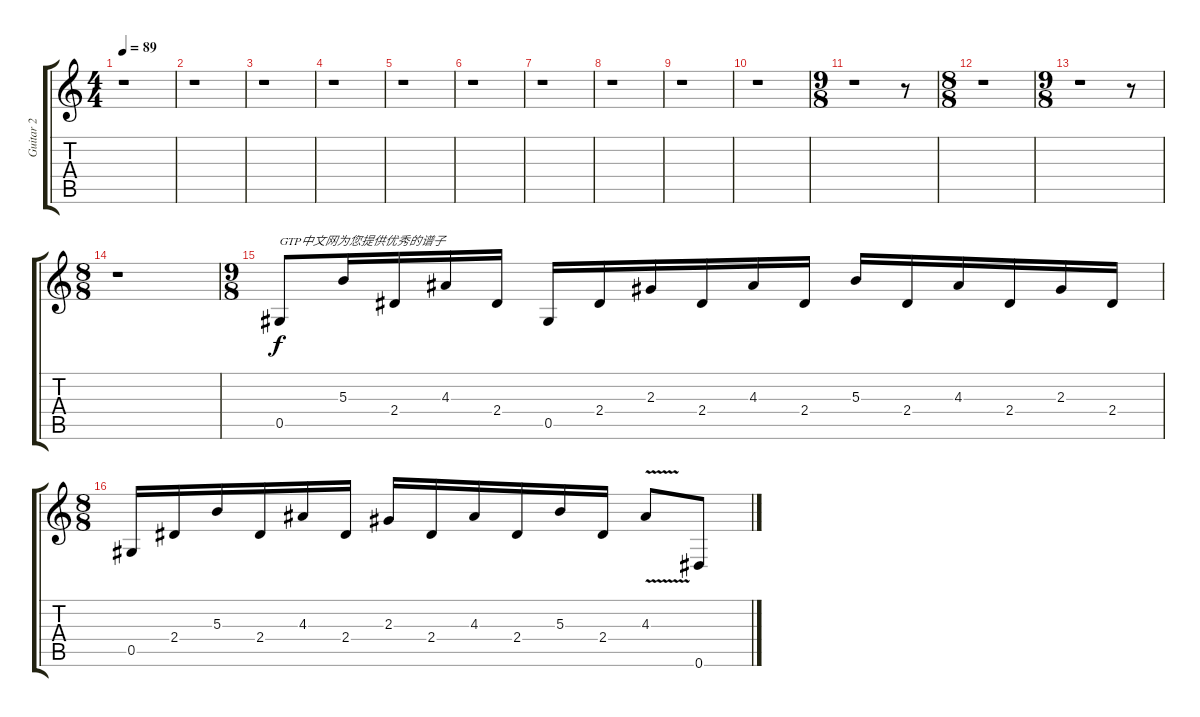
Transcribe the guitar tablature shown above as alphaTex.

\track ("Guitar 2" "Guitar 2") {instrument distortionguitar}
\staff {score tabs}
\tuning (Eb4 Bb3 Gb3 Db3 Ab2 Eb2) {hide}
\ts (4 4)
\tempo 89
\clef g2
\ks c
r.1{dy f instrument distortionguitar} |
r.1 |
r.1 |
r.1 |
r.1 |
r.1 |
r.1 |
r.1 |
r.1 |
r.1 |
\ts (9 8)
r.1 r.8 |
\ts (8 8)
r.1 |
\ts (9 8)
r.1 r.8 |
\ts (8 8)
r.1 |
\ts (9 8)
0.5.8{txt "GTP中文网为您提供优秀的谱子"} 5.3.16 2.4.16 4.3.16 2.4.16 0.5.16 2.4.16 2.3.16 2.4.16 4.3.16 2.4.16 5.3.16 2.4.16 4.3.16 2.4.16 2.3.16 2.4.16 |
\ts (8 8)
0.5.16 2.4.16 5.3.16 2.4.16 4.3.16 2.4.16 2.3.16 2.4.16 4.3.16 2.4.16 5.3.16 2.4.16 4.3{v}.8 0.6.8
